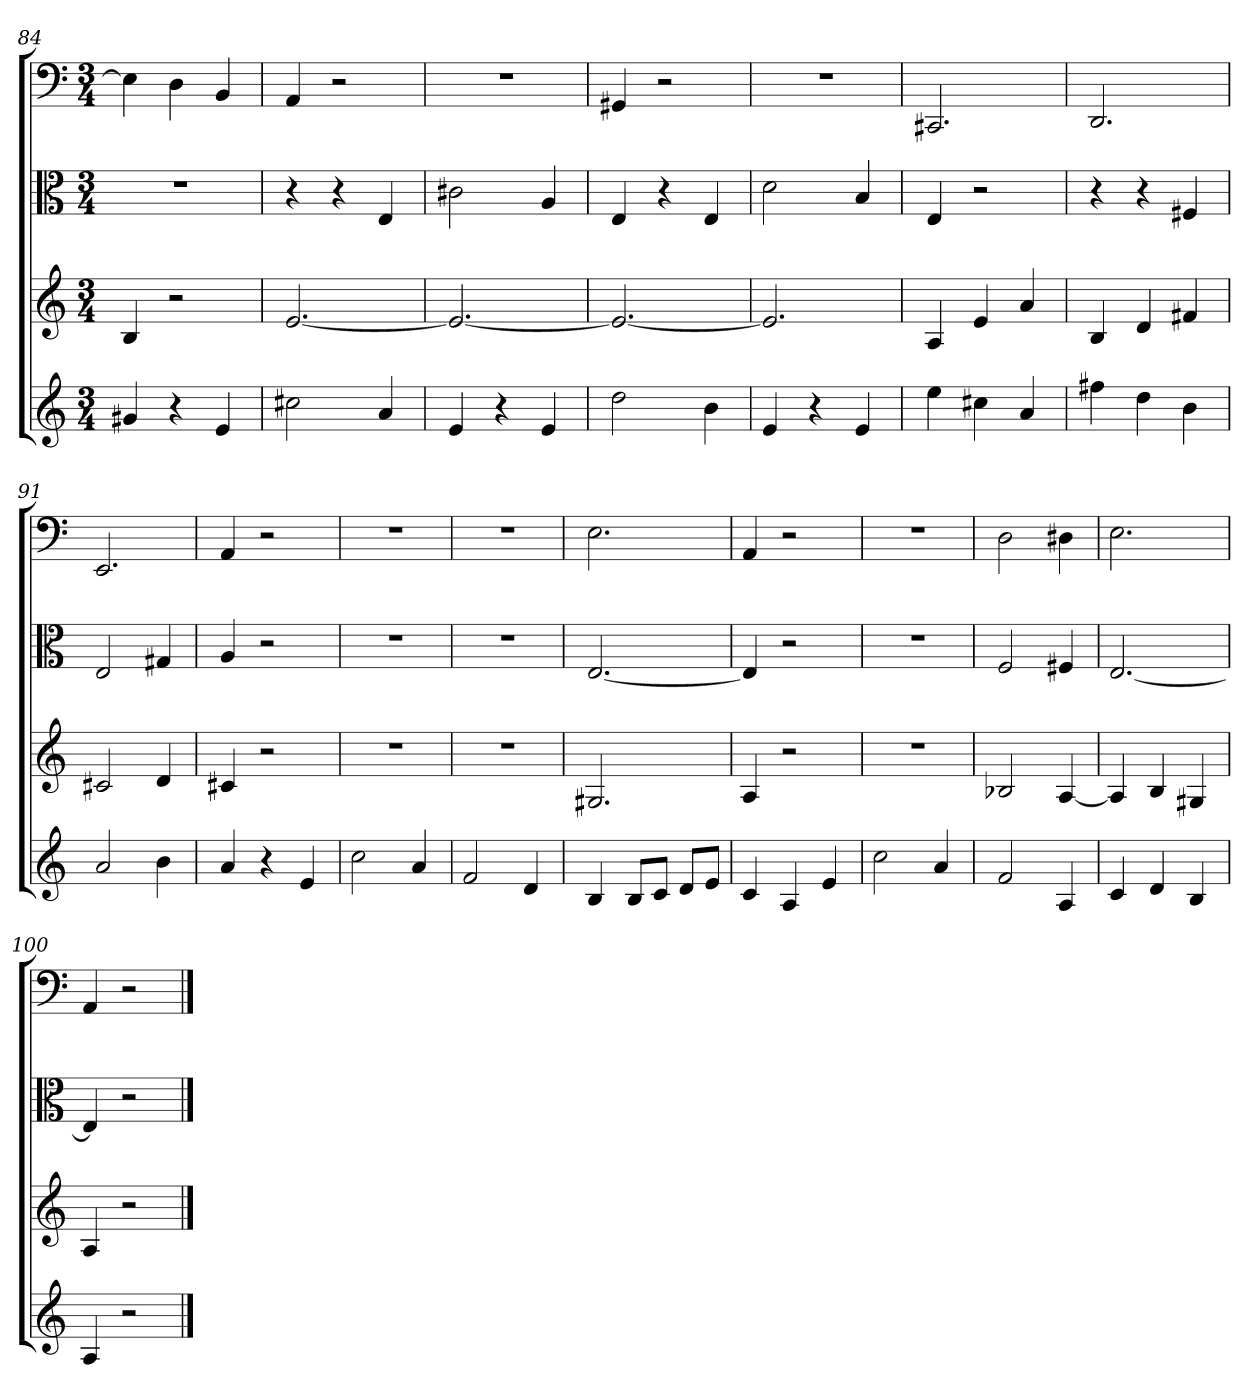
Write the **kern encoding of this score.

**kern	**kern	**kern	**kern
*part4	*part3	*part2	*part1
*staff4	*staff3	*staff2	*staff1
*	*	*clefC3	*clefF4
*k[]	*k[]	*k[]	*k[]
*C:	*C:	*C:	*C:
*M3/4	*M3/4	*M3/4	*M3/4
=84	=84	=84	=84
4g#X	4B	2.r	4E]
4r	2r	.	4D
4e	.	.	4BB
=85	=85	=85	=85
2cc#X	[2.e	4r	4AA
.	.	4r	2r
4a	.	4E	.
=86	=86	=86	=86
4e	2.e_	2c#X	2.r
4r	.	.	.
4e	.	4A	.
=87	=87	=87	=87
2dd	2.e_	4E	4GG#X
.	.	4r	2r
4b	.	4E	.
=88	=88	=88	=88
4e	2.e]	2d	2.r
4r	.	.	.
4e	.	4B	.
=89	=89	=89	=89
4ee	4A	4E	2.CC#X
4cc#X	4e	2r	.
4a	4a	.	.
=90	=90	=90	=90
4ff#X	4B	4r	2.DD
4dd	4d	4r	.
4b	4f#X	4F#X	.
=91	=91	=91	=91
2a	2c#X	2E	2.EE
4b	4d	4G#X	.
=92	=92	=92	=92
4a	4c#X	4A	4AA
4r	2r	2r	2r
4e	.	.	.
=93	=93	=93	=93
2cc	2.r	2.r	2.r
4a	.	.	.
=94	=94	=94	=94
2f	2.r	2.r	2.r
4d	.	.	.
=95	=95	=95	=95
4B	2.G#X	[2.E	2.E
8BL	.	.	.
8cJ	.	.	.
8dL	.	.	.
8eJ	.	.	.
=96	=96	=96	=96
4c	4A	4E]	4AA
4A	2r	2r	2r
4e	.	.	.
=97	=97	=97	=97
2cc	2.r	2.r	2.r
4a	.	.	.
=98	=98	=98	=98
2f	2B-X	2F	2D
4A	[4A	4F#X	4D#X
=99	=99	=99	=99
4c	4A]	[2.E	2.E
4d	4B	.	.
4B	4G#X	.	.
=100	=100	=100	=100
4A	4A	4E]	4AA
2r	2r	2r	2r
==	==	==	==
*-	*-	*-	*-
